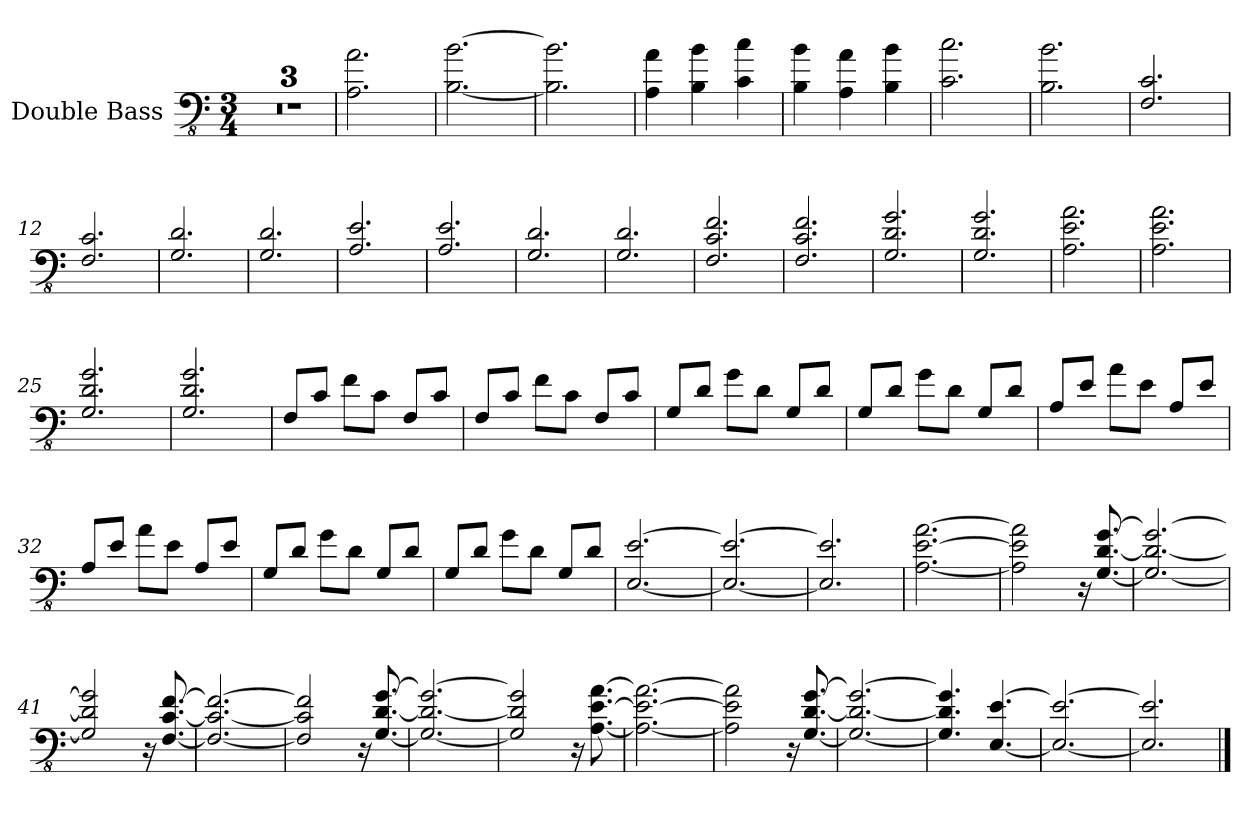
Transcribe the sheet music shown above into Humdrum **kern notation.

**kern
*part1
*staff1
*I"Double Bass
*I'Db.
*clefFv4
*ITrd7c12
*k[]
*M3/4
*MM90
=1
2.r
=2
2.r
=3
2.r
=4
2.AAA\ 2.AA\
=5
[2.BBB\ [2.BB\
=6
2.BBB\] 2.BB\]
=7
4AAA\ 4AA\
4BBB\ 4BB\
4CC\ 4C\
=8
4BBB\ 4BB\
4AAA\ 4AA\
4BBB\ 4BB\
=9
2.CC\ 2.C\
=10
2.BBB\ 2.BB\
=11
2.FFF/ 2.CC/
=12
2.FFF/ 2.CC/
=13
2.GGG/ 2.DD/
=14
2.GGG/ 2.DD/
=15
2.AAA/ 2.EE/
!!LO:LB:g=z
=16
2.AAA/ 2.EE/
=17
2.GGG/ 2.DD/
=18
2.GGG/ 2.DD/
=19
2.FFF/ 2.CC/ 2.FF/
=20
2.FFF/ 2.CC/ 2.FF/
=21
2.GGG/ 2.DD/ 2.GG/
=22
2.GGG/ 2.DD/ 2.GG/
=23
2.AAA\ 2.EE\ 2.AA\
=24
2.AAA\ 2.EE\ 2.AA\
=25
2.GGG/ 2.DD/ 2.GG/
=26
2.GGG/ 2.DD/ 2.GG/
=27
8FFF/L
8CC/J
8FF\L
8CC\J
8FFF/L
8CC/J
=28
8FFF/L
8CC/J
8FF\L
8CC\J
8FFF/L
8CC/J
!!LO:LB:g=z
=29
8GGG/L
8DD/J
8GG\L
8DD\J
8GGG/L
8DD/J
=30
8GGG/L
8DD/J
8GG\L
8DD\J
8GGG/L
8DD/J
=31
8AAA/L
8EE/J
8AA\L
8EE\J
8AAA/L
8EE/J
=32
8AAA/L
8EE/J
8AA\L
8EE\J
8AAA/L
8EE/J
=33
8GGG/L
8DD/J
8GG\L
8DD\J
8GGG/L
8DD/J
=34
8GGG/L
8DD/J
8GG\L
8DD\J
8GGG/L
8DD/J
=35
[2.EEE/ [2.EE/
=36
2.EEE/_ 2.EE/_
!!LO:LB:g=z
=37
2.EEE/] 2.EE/]
=38
*MM115
[2.AAA\ [2.EE\ [2.AA\
=39
2AAA\] 2EE\] 2AA\]
16r
[8.GGG/ [8.DD/ [8.GG/
=40
2.GGG/_ 2.DD/_ 2.GG/_
=41
2GGG/] 2DD/] 2GG/]
16r
[8.FFF/ [8.CC/ [8.FF/
=42
2.FFF/_ 2.CC/_ 2.FF/_
=43
2FFF/] 2CC/] 2FF/]
16r
[8.GGG/ [8.DD/ [8.GG/
=44
2.GGG/_ 2.DD/_ 2.GG/_
=45
2GGG/] 2DD/] 2GG/]
16r
[8.AAA\ [8.EE\ [8.AA\
=46
2.AAA\_ 2.EE\_ 2.AA\_
=47
2AAA\] 2EE\] 2AA\]
16r
[8.GGG/ [8.DD/ [8.GG/
=48
2.GGG/_ 2.DD/_ 2.GG/_
!!LO:LB:g=z
=49
4.GGG/] 4.DD/] 4.GG/]
[4.EEE/ [4.EE/
=50
2.EEE/_ 2.EE/_
=51
2.EEE/] 2.EE/]
==
*-
